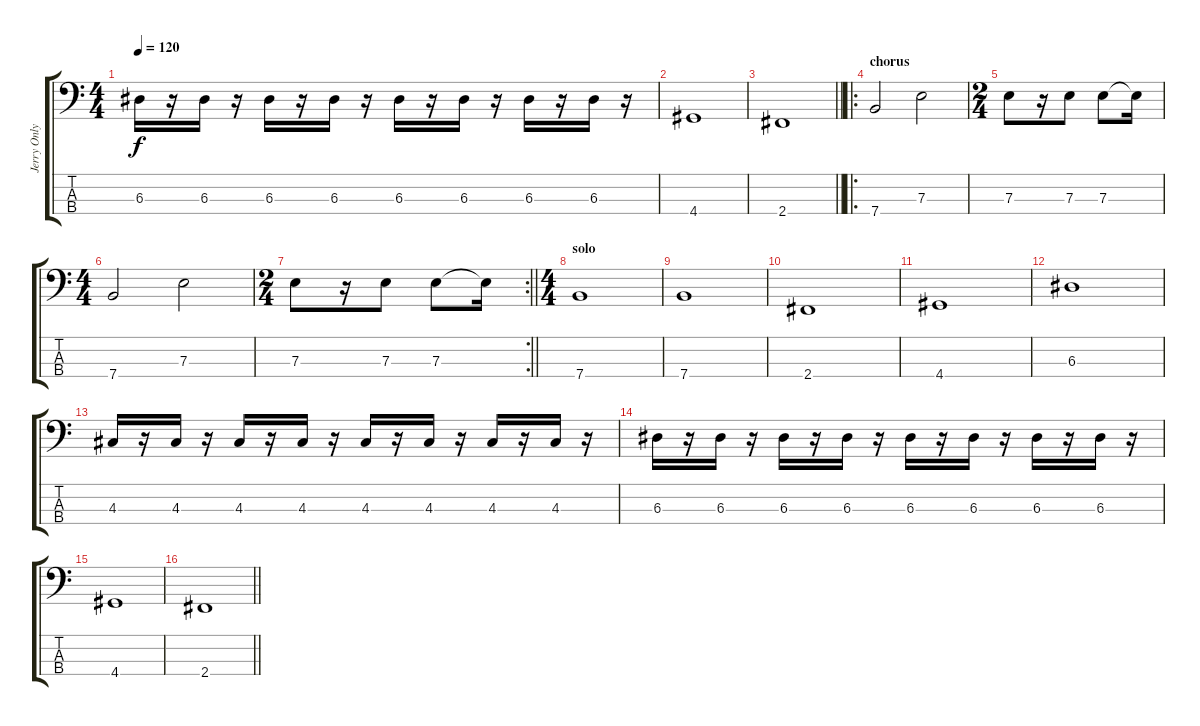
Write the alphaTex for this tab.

\track ("Jerry Only" "Jerry Only") {instrument electricbassfinger}
\staff {score tabs}
\tuning (G2 D2 A1 E1) {hide}
\ts (4 4)
\tempo 120
\clef f4
\ks c
6.3.16{dy f} r.16 6.3.16 r.16 6.3.16 r.16 6.3.16 r.16 6.3.16 r.16 6.3.16 r.16 6.3.16 r.16 6.3.16 r.16 |
4.4.1 |
\barLineRight lightlight
2.4.1 |
\ro
\section ("" "chorus")
7.4.2 7.3.2 |
\ts (2 4)
7.3.8 r.16 7.3.8 7.3.8 7.3{t}.16 |
\ts (4 4)
7.4.2 7.3.2 |
\rc 2
\ts (2 4)
\barLineRight lightlight
7.3.8 r.16 7.3.8 7.3.8 7.3{t}.16 |
\ts (4 4)
\section ("" "solo")
7.4.1 |
7.4.1 |
2.4.1 |
4.4.1 |
6.3.1 |
4.3.16 r.16 4.3.16 r.16 4.3.16 r.16 4.3.16 r.16 4.3.16 r.16 4.3.16 r.16 4.3.16 r.16 4.3.16 r.16 |
6.3.16 r.16 6.3.16 r.16 6.3.16 r.16 6.3.16 r.16 6.3.16 r.16 6.3.16 r.16 6.3.16 r.16 6.3.16 r.16 |
4.4.1 |
\barLineRight lightlight
2.4.1
